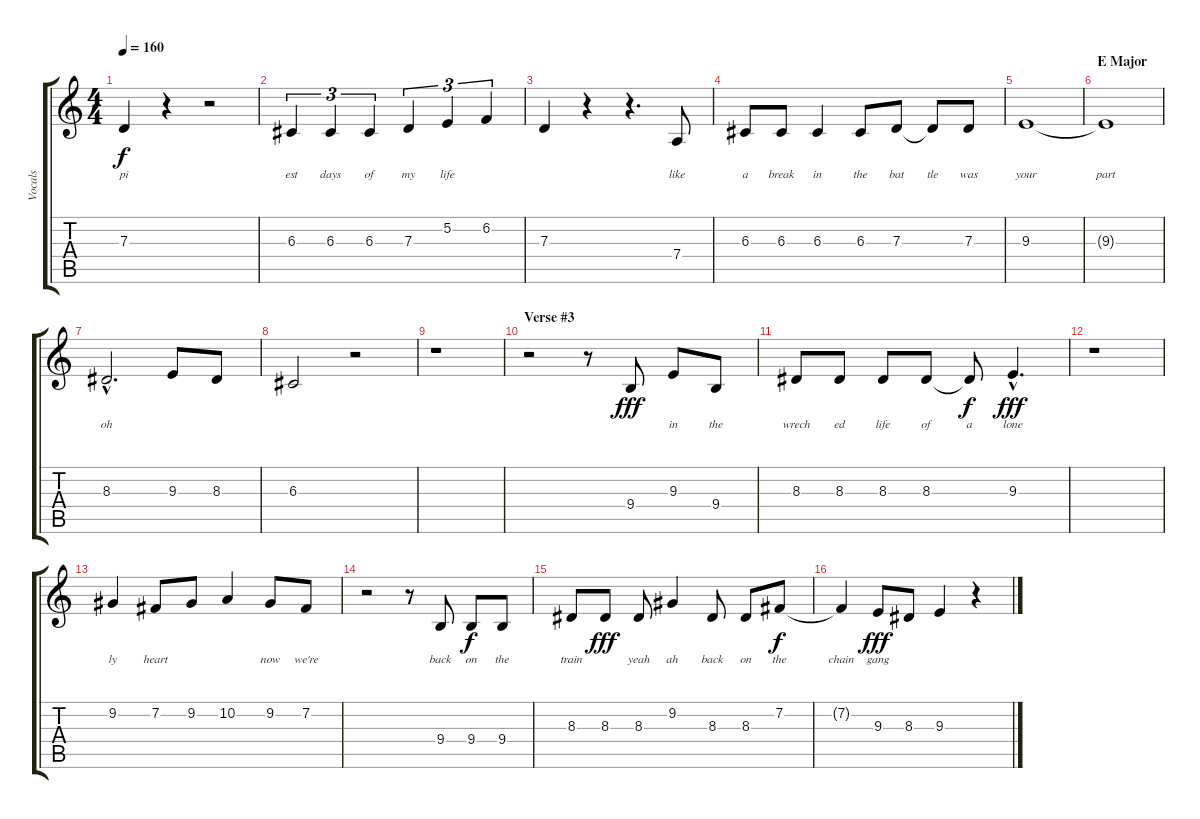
\track ("Vocals" "Vocals") {instrument flute}
\staff {score tabs}
\tuning (E4 B3 G3 D3 A2 E2) {hide}
\ts (4 4)
\tempo 160
\clef g2
\ks c
7.3{t}.4{lyrics (0 "pi") lyrics (1 "") lyrics (2 "") lyrics (3 "") lyrics (4 "") dy f} r.4 r.2 |
6.3.4{tu (3 2) lyrics (0 "est") lyrics (1 "") lyrics (2 "") lyrics (3 "") lyrics (4 "")} 6.3.4{tu (3 2) lyrics (0 "days") lyrics (1 "") lyrics (2 "") lyrics (3 "") lyrics (4 "")} 6.3.4{tu (3 2) lyrics (0 "of") lyrics (1 "") lyrics (2 "") lyrics (3 "") lyrics (4 "")} 7.3.4{tu (3 2) lyrics (0 "my") lyrics (1 "") lyrics (2 "") lyrics (3 "") lyrics (4 "")} 5.2.4{tu (3 2) lyrics (0 "life") lyrics (1 "") lyrics (2 "") lyrics (3 "") lyrics (4 "")} 6.2.4{tu (3 2) lyrics (0 "") lyrics (1 "") lyrics (2 "") lyrics (3 "") lyrics (4 "")} |
7.3.4{lyrics (0 "") lyrics (1 "") lyrics (2 "") lyrics (3 "") lyrics (4 "")} r.4 r.4{d} 7.4.8{lyrics (0 "like") lyrics (1 "") lyrics (2 "") lyrics (3 "") lyrics (4 "")} |
6.3.8{lyrics (0 "a") lyrics (1 "") lyrics (2 "") lyrics (3 "") lyrics (4 "")} 6.3.8{lyrics (0 "break") lyrics (1 "") lyrics (2 "") lyrics (3 "") lyrics (4 "")} 6.3.4{lyrics (0 "in") lyrics (1 "") lyrics (2 "") lyrics (3 "") lyrics (4 "")} 6.3.8{lyrics (0 "the") lyrics (1 "") lyrics (2 "") lyrics (3 "") lyrics (4 "")} 7.3.8{lyrics (0 "bat") lyrics (1 "") lyrics (2 "") lyrics (3 "") lyrics (4 "")} 7.3{t}.8{lyrics (0 "tle") lyrics (1 "") lyrics (2 "") lyrics (3 "") lyrics (4 "")} 7.3.8{lyrics (0 "was") lyrics (1 "") lyrics (2 "") lyrics (3 "") lyrics (4 "")} |
9.3.1{lyrics (0 "your") lyrics (1 "") lyrics (2 "") lyrics (3 "") lyrics (4 "")} |
\section ("" "E Major")
9.3{t}.1{lyrics (0 "part") lyrics (1 "") lyrics (2 "") lyrics (3 "") lyrics (4 "")} |
8.3{hac}.2{d lyrics (0 "oh") lyrics (1 "") lyrics (2 "") lyrics (3 "") lyrics (4 "")} 9.3.8{lyrics (0 "") lyrics (1 "") lyrics (2 "") lyrics (3 "") lyrics (4 "")} 8.3.8{lyrics (0 "") lyrics (1 "") lyrics (2 "") lyrics (3 "") lyrics (4 "")} |
6.3.2{lyrics (0 "") lyrics (1 "") lyrics (2 "") lyrics (3 "") lyrics (4 "")} r.2 |
r.1 |
\section ("" "Verse #3")
r.2 r.8 9.4.8{lyrics (0 "") lyrics (1 "") lyrics (2 "") lyrics (3 "") lyrics (4 "") dy fff} 9.3.8{lyrics (0 "in") lyrics (1 "") lyrics (2 "") lyrics (3 "") lyrics (4 "")} 9.4.8{lyrics (0 "the") lyrics (1 "") lyrics (2 "") lyrics (3 "") lyrics (4 "")} |
8.3.8{lyrics (0 "wrech") lyrics (1 "") lyrics (2 "") lyrics (3 "") lyrics (4 "")} 8.3.8{lyrics (0 "ed") lyrics (1 "") lyrics (2 "") lyrics (3 "") lyrics (4 "")} 8.3.8{lyrics (0 "life") lyrics (1 "") lyrics (2 "") lyrics (3 "") lyrics (4 "")} 8.3.8{lyrics (0 "of") lyrics (1 "") lyrics (2 "") lyrics (3 "") lyrics (4 "")} 8.3{t}.8{lyrics (0 "a") lyrics (1 "") lyrics (2 "") lyrics (3 "") lyrics (4 "") dy f} 9.3{hac}.4{d lyrics (0 "lone") lyrics (1 "") lyrics (2 "") lyrics (3 "") lyrics (4 "") dy fff} |
r.1 |
9.2.4{lyrics (0 "ly") lyrics (1 "") lyrics (2 "") lyrics (3 "") lyrics (4 "")} 7.2.8{lyrics (0 "heart") lyrics (1 "") lyrics (2 "") lyrics (3 "") lyrics (4 "")} 9.2.8{lyrics (0 "") lyrics (1 "") lyrics (2 "") lyrics (3 "") lyrics (4 "")} 10.2.4{lyrics (0 "") lyrics (1 "") lyrics (2 "") lyrics (3 "") lyrics (4 "")} 9.2.8{lyrics (0 "now") lyrics (1 "") lyrics (2 "") lyrics (3 "") lyrics (4 "")} 7.2.8{lyrics (0 "we're") lyrics (1 "") lyrics (2 "") lyrics (3 "") lyrics (4 "")} |
r.2 r.8 9.4.8{lyrics (0 "back") lyrics (1 "") lyrics (2 "") lyrics (3 "") lyrics (4 "")} 9.4.8{lyrics (0 "on") lyrics (1 "") lyrics (2 "") lyrics (3 "") lyrics (4 "") dy f} 9.4.8{lyrics (0 "the") lyrics (1 "") lyrics (2 "") lyrics (3 "") lyrics (4 "")} |
8.3.8{lyrics (0 "train") lyrics (1 "") lyrics (2 "") lyrics (3 "") lyrics (4 "")} 8.3.8{lyrics (0 "") lyrics (1 "") lyrics (2 "") lyrics (3 "") lyrics (4 "") dy fff} 8.3.8{lyrics (0 "yeah") lyrics (1 "") lyrics (2 "") lyrics (3 "") lyrics (4 "")} 9.2.4{lyrics (0 "ah") lyrics (1 "") lyrics (2 "") lyrics (3 "") lyrics (4 "")} 8.3.8{lyrics (0 "back") lyrics (1 "") lyrics (2 "") lyrics (3 "") lyrics (4 "")} 8.3.8{lyrics (0 "on") lyrics (1 "") lyrics (2 "") lyrics (3 "") lyrics (4 "")} 7.2.8{lyrics (0 "the") lyrics (1 "") lyrics (2 "") lyrics (3 "") lyrics (4 "") dy f} |
7.2{t}.4{lyrics (0 "chain") lyrics (1 "") lyrics (2 "") lyrics (3 "") lyrics (4 "")} 9.3.8{lyrics (0 "gang") lyrics (1 "") lyrics (2 "") lyrics (3 "") lyrics (4 "") dy fff} 8.3.8 9.3.4 r.4
